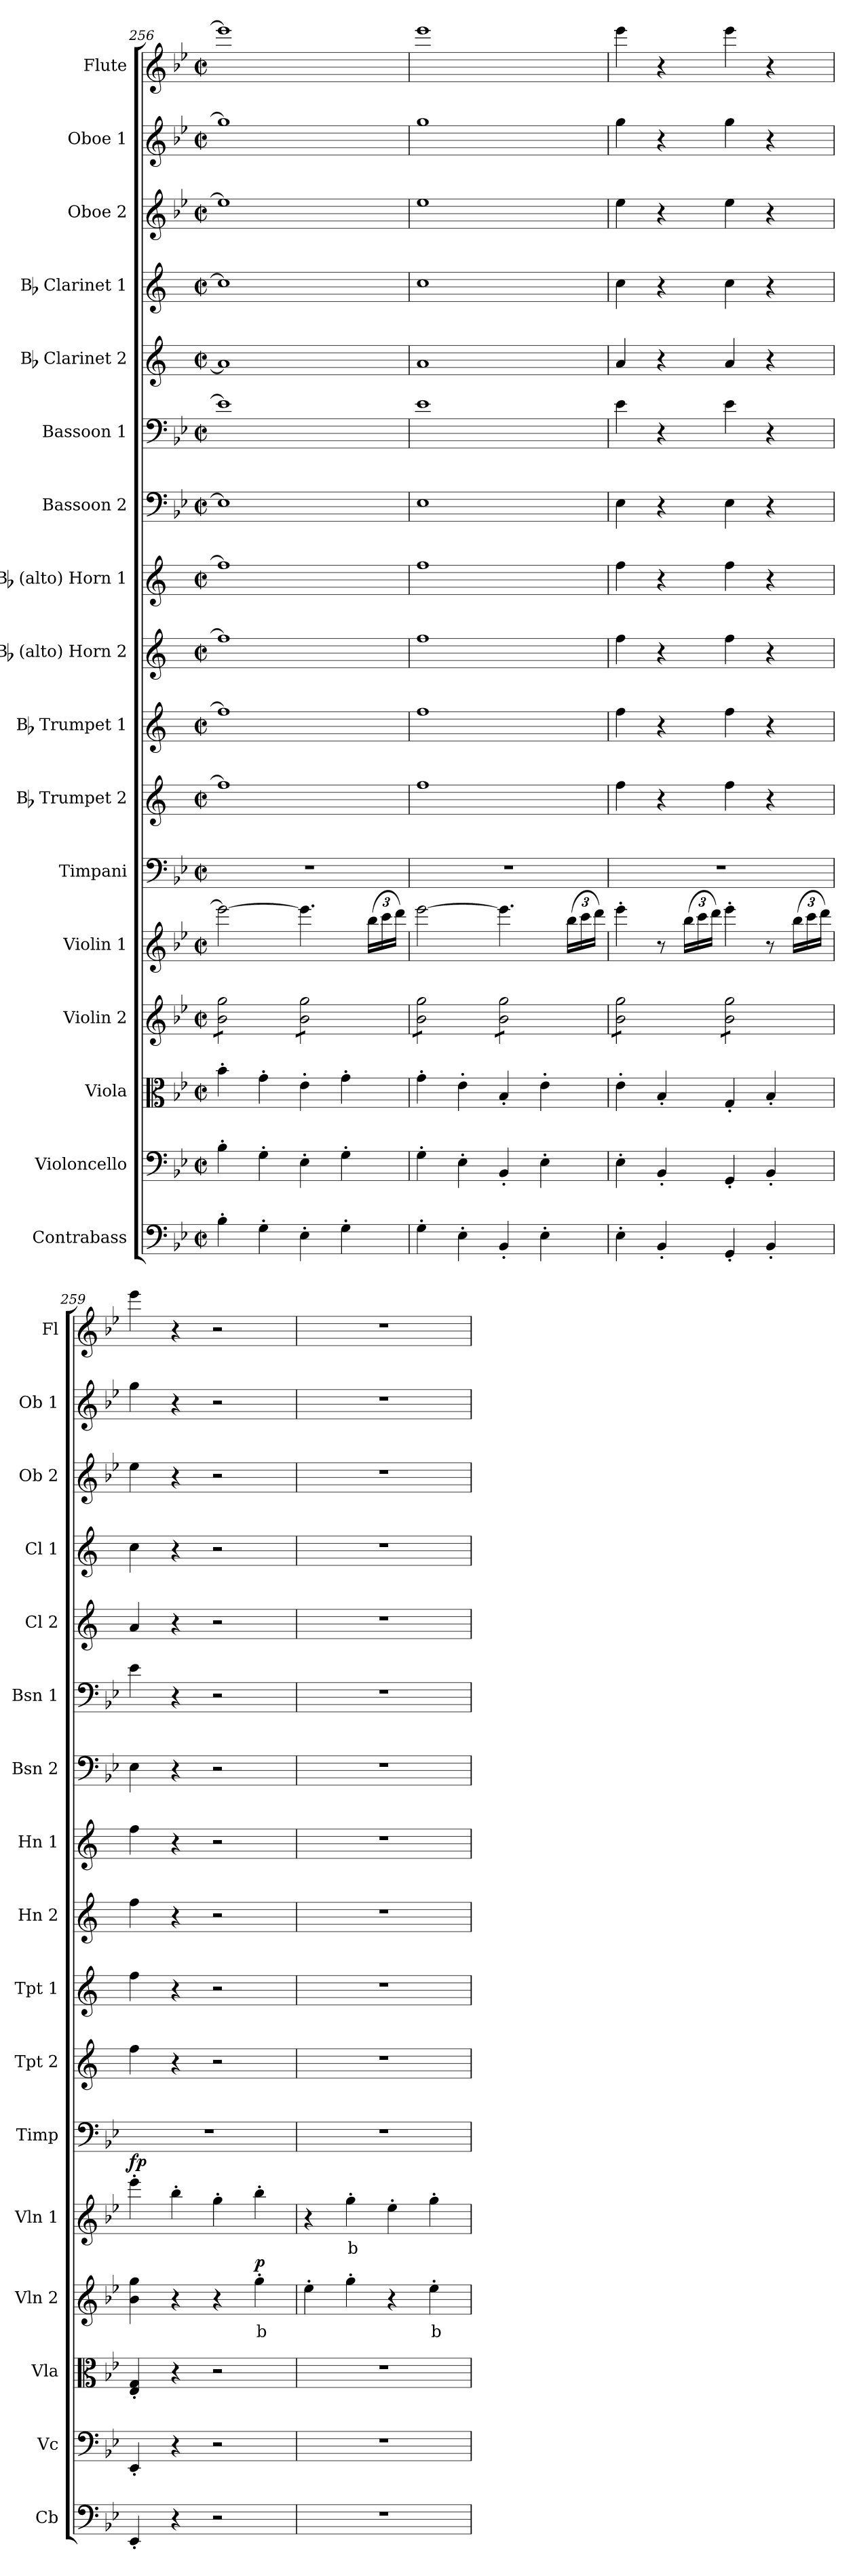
**kern	**kern	**kern	**kern	**text	**dynam	**kern	**text	**dynam	**kern	**kern	**kern	**kern	**kern	**kern	**kern	**kern	**kern	**kern	**kern	**kern
*part17	*part16	*part15	*part14	*part14	*part14	*part13	*part13	*part13	*part12	*part11	*part10	*part9	*part8	*part7	*part6	*part5	*part4	*part3	*part2	*part1
*staff17	*staff16	*staff15	*staff14	*staff14	*staff14	*staff13	*staff13	*staff13	*staff12	*staff11	*staff10	*staff9	*staff8	*staff7	*staff6	*staff5	*staff4	*staff3	*staff2	*staff1
*I"Contrabass	*I"Violoncello	*I"Viola	*I"Violin 2	*	*	*I"Violin 1	*	*	*I"Timpani	*I"Bb Trumpet 2	*I"Bb Trumpet 1	*I"Bb (alto) Horn 2	*I"Bb (alto) Horn 1	*I"Bassoon 2	*I"Bassoon 1	*I"Bb Clarinet 2	*I"Bb Clarinet 1	*I"Oboe 2	*I"Oboe 1	*I"Flute
*I'Cb	*I'Vc	*I'Vla	*I'Vln 2	*	*	*I'Vln 1	*	*	*I'Timp	*I'Tpt 2	*I'Tpt 1	*I'Hn 2	*I'Hn 1	*I'Bsn 2	*I'Bsn 1	*I'Cl 2	*I'Cl 1	*I'Ob 2	*I'Ob 1	*I'Fl
*clefF4	*clefF4	*clefC3	*clefG2	*	*	*clefG2	*	*	*clefF4	*clefG2	*clefG2	*clefG2	*clefG2	*clefF4	*clefF4	*clefG2	*clefG2	*clefG2	*clefG2	*clefG2
*ITrd7c12	*	*	*	*	*	*	*	*	*	*ITrd1c2	*ITrd1c2	*ITrd1c2	*ITrd1c2	*	*	*ITrd1c2	*ITrd1c2	*	*	*
*k[b-e-]	*k[b-e-]	*k[b-e-]	*k[b-e-]	*	*	*k[b-e-]	*	*	*k[b-e-]	*k[b-e-]	*k[b-e-]	*k[b-e-]	*k[b-e-]	*k[b-e-]	*k[b-e-]	*k[b-e-]	*k[b-e-]	*k[b-e-]	*k[b-e-]	*k[b-e-]
*M2/2	*M2/2	*M2/2	*M2/2	*	*	*M2/2	*	*	*M2/2	*M2/2	*M2/2	*M2/2	*M2/2	*M2/2	*M2/2	*M2/2	*M2/2	*M2/2	*M2/2	*M2/2
*met(c|)	*met(c|)	*met(c|)	*met(c|)	*	*	*met(c|)	*	*	*met(c|)	*met(c|)	*met(c|)	*met(c|)	*met(c|)	*met(c|)	*met(c|)	*met(c|)	*met(c|)	*met(c|)	*met(c|)	*met(c|)
=256	=256	=256	=256	=256	=256	=256	=256	=256	=256	=256	=256	=256	=256	=256	=256	=256	=256	=256	=256	=256
*	*	*	*tremolo	*	*	*	*	*	*	*	*	*	*	*	*	*	*	*	*	*
4BB-'\	4B-'\	4b-'\	8b-\ 8gg\L	.	.	2eee-\_	.	.	1r	1ee-]	1ee-]	1ee-]	1ee-]	1E-]	1e-]	1g]	1b-]	1ee-]	1gg]	1eee-]
.	.	.	8b-\ 8gg\	.	.	.	.	.	.	.	.	.	.	.	.	.	.	.	.	.
4GG'\	4G'\	4g'\	8b-\ 8gg\	.	.	.	.	.	.	.	.	.	.	.	.	.	.	.	.	.
.	.	.	8b-\ 8gg\J	.	.	.	.	.	.	.	.	.	.	.	.	.	.	.	.	.
4EE-'\	4E-'\	4e-'\	8b-\ 8gg\L	.	.	4.eee-\]	.	.	.	.	.	.	.	.	.	.	.	.	.	.
.	.	.	8b-\ 8gg\	.	.	.	.	.	.	.	.	.	.	.	.	.	.	.	.	.
4GG'\	4G'\	4g'\	8b-\ 8gg\	.	.	.	.	.	.	.	.	.	.	.	.	.	.	.	.	.
*	*	*	*	*	*	*Xbrackettup	*	*	*	*	*	*	*	*	*	*	*	*	*	*
.	.	.	8b-\ 8gg\J	.	.	(24bb-\LL	.	.	.	.	.	.	.	.	.	.	.	.	.	.
.	.	.	.	.	.	24ccc\	.	.	.	.	.	.	.	.	.	.	.	.	.	.
.	.	.	.	.	.	24ddd\JJ)	.	.	.	.	.	.	.	.	.	.	.	.	.	.
=257	=257	=257	=257	=257	=257	=257	=257	=257	=257	=257	=257	=257	=257	=257	=257	=257	=257	=257	=257	=257
4GG'\	4G'\	4g'\	8b-\ 8gg\L	.	.	[2eee-\	.	.	1r	1ee-	1ee-	1ee-	1ee-	1E-	1e-	1g	1b-	1ee-	1gg	1eee-
.	.	.	8b-\ 8gg\	.	.	.	.	.	.	.	.	.	.	.	.	.	.	.	.	.
4EE-'\	4E-'\	4e-'\	8b-\ 8gg\	.	.	.	.	.	.	.	.	.	.	.	.	.	.	.	.	.
.	.	.	8b-\ 8gg\J	.	.	.	.	.	.	.	.	.	.	.	.	.	.	.	.	.
4BBB-'/	4BB-'/	4B-'/	8b-\ 8gg\L	.	.	4.eee-\]	.	.	.	.	.	.	.	.	.	.	.	.	.	.
.	.	.	8b-\ 8gg\	.	.	.	.	.	.	.	.	.	.	.	.	.	.	.	.	.
4EE-'\	4E-'\	4e-'\	8b-\ 8gg\	.	.	.	.	.	.	.	.	.	.	.	.	.	.	.	.	.
.	.	.	8b-\ 8gg\J	.	.	(24bb-\LL	.	.	.	.	.	.	.	.	.	.	.	.	.	.
.	.	.	.	.	.	24ccc\	.	.	.	.	.	.	.	.	.	.	.	.	.	.
.	.	.	.	.	.	24ddd\JJ)	.	.	.	.	.	.	.	.	.	.	.	.	.	.
!!LO:PB:g=z
=258	=258	=258	=258	=258	=258	=258	=258	=258	=258	=258	=258	=258	=258	=258	=258	=258	=258	=258	=258	=258
4EE-'\	4E-'\	4e-'\	8b-\ 8gg\L	.	.	4eee-'\	.	.	1r	4ee-\	4ee-\	4ee-\	4ee-\	4E-\	4e-\	4g/	4b-\	4ee-\	4gg\	4eee-\
.	.	.	8b-\ 8gg\	.	.	.	.	.	.	.	.	.	.	.	.	.	.	.	.	.
4BBB-'/	4BB-'/	4B-'/	8b-\ 8gg\	.	.	8r	.	.	.	4r	4r	4r	4r	4r	4r	4r	4r	4r	4r	4r
.	.	.	8b-\ 8gg\J	.	.	(24bb-\LL	.	.	.	.	.	.	.	.	.	.	.	.	.	.
.	.	.	.	.	.	24ccc\	.	.	.	.	.	.	.	.	.	.	.	.	.	.
.	.	.	.	.	.	24ddd\JJ)	.	.	.	.	.	.	.	.	.	.	.	.	.	.
4GGG'/	4GG'/	4G'/	8b-\ 8gg\L	.	.	4eee-'\	.	.	.	4ee-\	4ee-\	4ee-\	4ee-\	4E-\	4e-\	4g/	4b-\	4ee-\	4gg\	4eee-\
.	.	.	8b-\ 8gg\	.	.	.	.	.	.	.	.	.	.	.	.	.	.	.	.	.
4BBB-'/	4BB-'/	4B-'/	8b-\ 8gg\	.	.	8r	.	.	.	4r	4r	4r	4r	4r	4r	4r	4r	4r	4r	4r
.	.	.	8b-\ 8gg\J	.	.	(24bb-\LL	.	.	.	.	.	.	.	.	.	.	.	.	.	.
*	*	*	*Xtremolo	*	*	*	*	*	*	*	*	*	*	*	*	*	*	*	*	*
.	.	.	.	.	.	24ccc\	.	.	.	.	.	.	.	.	.	.	.	.	.	.
.	.	.	.	.	.	24ddd\JJ)	.	.	.	.	.	.	.	.	.	.	.	.	.	.
=259	=259	=259	=259	=259	=259	=259	=259	=259	=259	=259	=259	=259	=259	=259	=259	=259	=259	=259	=259	=259
!	!	!	!	!	!	!	!	!LO:DY:b	!	!	!	!	!	!	!	!	!	!	!	!
4EEE-'/	4EE-'/	4E-/' 4G/'	4b-\ 4gg\	.	.	4eee-'\	.	fp	1r	4ee-\	4ee-\	4ee-\	4ee-\	4E-\	4e-\	4g/	4b-\	4ee-\	4gg\	4eee-\
4r	4r	4r	4r	.	.	4bb-'\	.	.	.	4r	4r	4r	4r	4r	4r	4r	4r	4r	4r	4r
2r	2r	2r	4r	.	.	4gg'\	.	.	.	2r	2r	2r	2r	2r	2r	2r	2r	2r	2r	2r
!	!	!	!	!LO:LY:b:color=#FF0000	!LO:DY:b	!	!	!	!	!	!	!	!	!	!	!	!	!	!	!
.	.	.	4gg'\	b	p	4bb-'\	.	.	.	.	.	.	.	.	.	.	.	.	.	.
=260	=260	=260	=260	=260	=260	=260	=260	=260	=260	=260	=260	=260	=260	=260	=260	=260	=260	=260	=260	=260
1r	1r	1r	4ee-'\	.	.	4r	.	.	1r	1r	1r	1r	1r	1r	1r	1r	1r	1r	1r	1r
!	!	!	!	!	!	!	!LO:LY:b:color=#FF0000	!	!	!	!	!	!	!	!	!	!	!	!	!
.	.	.	4gg'\	.	.	4gg'\	b	.	.	.	.	.	.	.	.	.	.	.	.	.
.	.	.	4r	.	.	4ee-'\	.	.	.	.	.	.	.	.	.	.	.	.	.	.
!	!	!	!	!LO:LY:b:color=#FF0000	!	!	!	!	!	!	!	!	!	!	!	!	!	!	!	!
.	.	.	4ee-'\	b	.	4gg'\	.	.	.	.	.	.	.	.	.	.	.	.	.	.
=	=	=	=	=	=	=	=	=	=	=	=	=	=	=	=	=	=	=	=	=
*-	*-	*-	*-	*-	*-	*-	*-	*-	*-	*-	*-	*-	*-	*-	*-	*-	*-	*-	*-	*-
